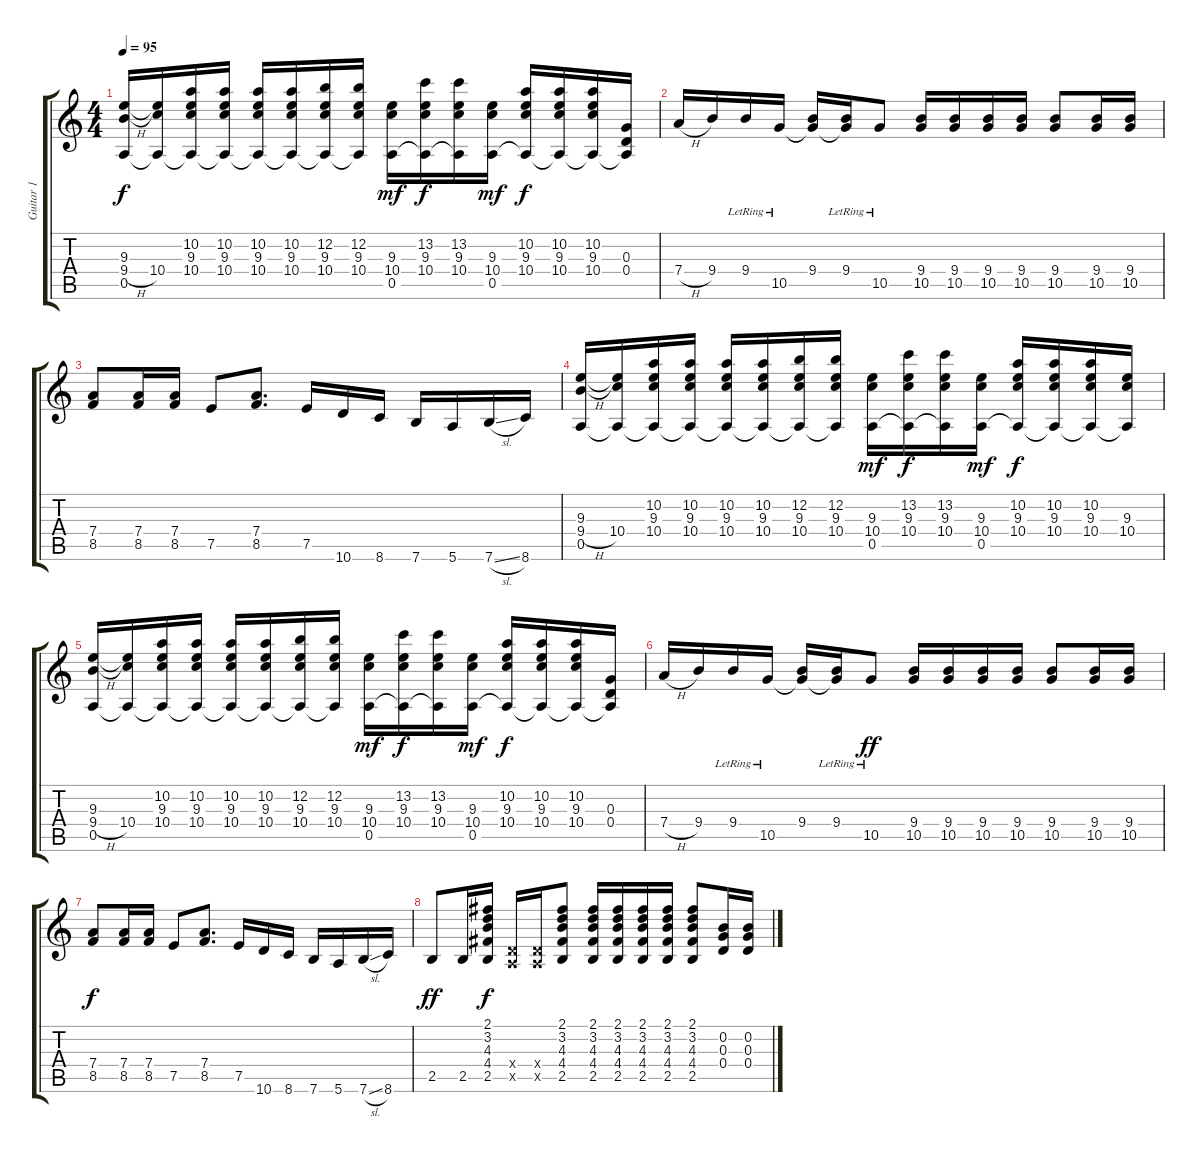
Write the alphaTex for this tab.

\track ("Guitar 1" "Guitar 1") {instrument distortionguitar}
\staff {score tabs}
\tuning (E4 B3 G3 D3 A2 E2) {hide}
\ts (4 4)
\tempo 95
\clef g2
\ks c
(9.3 9.4{h} 0.5).16{dy f} (9.3{t} 10.4 0.5{t}).16 (10.2 9.3 10.4 0.5{t}).16 (10.2 9.3 10.4 0.5{t}).16 (10.2 9.3 10.4 0.5{t}).16 (10.2 9.3 10.4 0.5{t}).16 (12.2 9.3 10.4 0.5{t}).16 (12.2 9.3 10.4 0.5{t}).16 (9.3 10.4 0.5).16{dy mf} (13.2 9.3 10.4 0.5{t}).16{dy f} (13.2 9.3 10.4 0.5{t}).16 (9.3 10.4 0.5).16{dy mf} (10.2 9.3 10.4 0.5{t}).16{dy f} (10.2 9.3 10.4 0.5{t}).16 (10.2 9.3 10.4 0.5{t}).16 (0.3 0.4 0.5{t}).16 |
7.4{h}.16{volume 11} 9.4.16 9.4{lr}.16 10.5{lr}.16 (9.4 10.5{t}).16 (9.4{lr} 10.5{t}).16 10.5{lr}.8 (9.4 10.5).16 (9.4 10.5).16 (9.4 10.5).16 (9.4 10.5).16 (9.4 10.5).8 (9.4 10.5).16 (9.4 10.5).16 |
(7.4 8.5).8 (7.4 8.5).16 (7.4 8.5).16 7.5.8 (7.4 8.5).8{d} 7.5.16 10.6.16 8.6.16 7.6.16 5.6.16 7.6{sl}.16 8.6.16 |
(9.3 9.4{h} 0.5).16{volume 9} (9.3{t} 10.4 0.5{t}).16 (10.2 9.3 10.4 0.5{t}).16 (10.2 9.3 10.4 0.5{t}).16 (10.2 9.3 10.4 0.5{t}).16 (10.2 9.3 10.4 0.5{t}).16 (12.2 9.3 10.4 0.5{t}).16 (12.2 9.3 10.4 0.5{t}).16 (9.3 10.4 0.5).16{dy mf} (13.2 9.3 10.4 0.5{t}).16{dy f} (13.2 9.3 10.4 0.5{t}).16 (9.3 10.4 0.5).16{dy mf} (10.2 9.3 10.4 0.5{t}).16{dy f} (10.2 9.3 10.4 0.5{t}).16 (10.2 9.3 10.4 0.5{t}).16 (9.3 10.4 0.5{t}).16 |
(9.3 9.4{h} 0.5).16 (9.3{t} 10.4 0.5{t}).16 (10.2 9.3 10.4 0.5{t}).16 (10.2 9.3 10.4 0.5{t}).16 (10.2 9.3 10.4 0.5{t}).16 (10.2 9.3 10.4 0.5{t}).16 (12.2 9.3 10.4 0.5{t}).16 (12.2 9.3 10.4 0.5{t}).16 (9.3 10.4 0.5).16{dy mf} (13.2 9.3 10.4 0.5{t}).16{dy f} (13.2 9.3 10.4 0.5{t}).16 (9.3 10.4 0.5).16{dy mf} (10.2 9.3 10.4 0.5{t}).16{dy f} (10.2 9.3 10.4 0.5{t}).16 (10.2 9.3 10.4 0.5{t}).16 (0.3 0.4 0.5{t}).16 |
7.4{h}.16{volume 11} 9.4.16 9.4{lr}.16 10.5{lr}.16 (9.4 10.5{t}).16 (9.4{lr} 10.5{t}).16 10.5{lr}.8{dy ff} (9.4 10.5).16 (9.4 10.5).16 (9.4 10.5).16 (9.4 10.5).16 (9.4 10.5).8 (9.4 10.5).16 (9.4 10.5).16 |
(7.4 8.5).8{dy f} (7.4 8.5).16 (7.4 8.5).16 7.5.8 (7.4 8.5).8{d} 7.5.16 10.6.16 8.6.16 7.6.16 5.6.16 7.6{sl}.16 8.6.16 |
2.5.8{dy ff volume 16} 2.5.16 (2.1 3.2 4.3 4.4 2.5).16{dy f volume 12 balance 8} (0.4{x} 0.5{x}).16 (0.4{x} 0.5{x}).16 (2.1 3.2 4.3 4.4 2.5).8 (2.1 3.2 4.3 4.4 2.5).16 (2.1 3.2 4.3 4.4 2.5).16 (2.1 3.2 4.3 4.4 2.5).16 (2.1 3.2 4.3 4.4 2.5).16 (2.1 3.2 4.3 4.4 2.5).8 (0.2 0.3 0.4).16 (0.2 0.3 0.4).16
